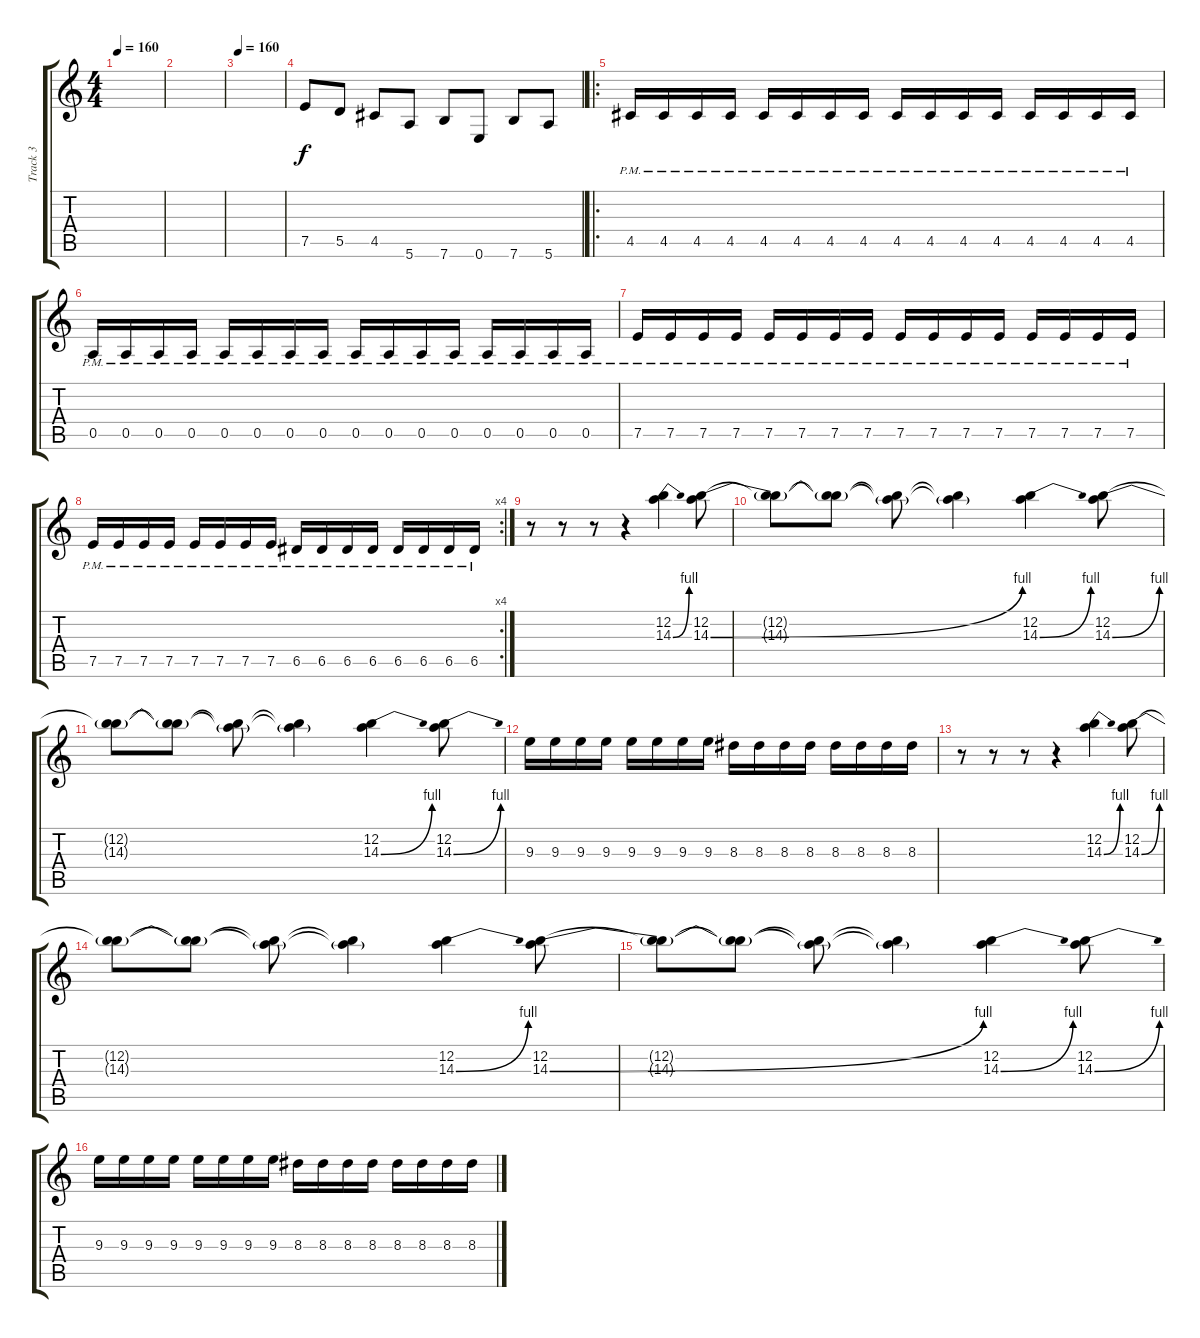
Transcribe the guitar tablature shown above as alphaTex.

\track ("Track 3" "Track 3") {instrument distortionguitar}
\staff {score tabs}
\tuning (E4 B3 G3 D3 A2 E2) {hide}
\ts (4 4)
\tempo 160
\clef g2
\ks c
|
|
\tempo 160
|
7.5.8 5.5.8 4.5.8 5.6.8 7.6.8 0.6.8 7.6.8 5.6.8 |
\ro
4.5{pm}.16 4.5{pm}.16 4.5{pm}.16 4.5{pm}.16 4.5{pm}.16 4.5{pm}.16 4.5{pm}.16 4.5{pm}.16 4.5{pm}.16 4.5{pm}.16 4.5{pm}.16 4.5{pm}.16 4.5{pm}.16 4.5{pm}.16 4.5{pm}.16 4.5{pm}.16 |
0.5{pm}.16 0.5{pm}.16 0.5{pm}.16 0.5{pm}.16 0.5{pm}.16 0.5{pm}.16 0.5{pm}.16 0.5{pm}.16 0.5{pm}.16 0.5{pm}.16 0.5{pm}.16 0.5{pm}.16 0.5{pm}.16 0.5{pm}.16 0.5{pm}.16 0.5{pm}.16 |
7.5{pm}.16 7.5{pm}.16 7.5{pm}.16 7.5{pm}.16 7.5{pm}.16 7.5{pm}.16 7.5{pm}.16 7.5{pm}.16 7.5{pm}.16 7.5{pm}.16 7.5{pm}.16 7.5{pm}.16 7.5{pm}.16 7.5{pm}.16 7.5{pm}.16 7.5{pm}.16 |
\rc 4
7.5{pm}.16 7.5{pm}.16 7.5{pm}.16 7.5{pm}.16 7.5{pm}.16 7.5{pm}.16 7.5{pm}.16 7.5{pm}.16 6.5{pm}.16 6.5{pm}.16 6.5{pm}.16 6.5{pm}.16 6.5{pm}.16 6.5{pm}.16 6.5{pm}.16 6.5{pm}.16 |
r.8 r.8 r.8 r.4 (12.2 14.3{be (bend 0 0 60 4)}).4 (12.2 14.3{be (bend 0 0 60 4)}).8 |
(12.2{t} 14.3{t}).8 (12.2{t} 14.3{t}).8 (12.2{t} 14.3{t}).8 (12.2{t} 14.3{t}).4 (12.2 14.3{be (bend 0 0 60 4)}).4 (12.2 14.3{be (bend 0 0 60 4)}).8 |
(12.2{t} 14.3{t}).8 (12.2{t} 14.3{t}).8 (12.2{t} 14.3{t}).8 (12.2{t} 14.3{t}).4 (12.2 14.3{be (bend 0 0 60 4)}).4 (12.2 14.3{be (bend 0 0 60 4)}).8 |
9.3.16 9.3.16 9.3.16 9.3.16 9.3.16 9.3.16 9.3.16 9.3.16 8.3.16 8.3.16 8.3.16 8.3.16 8.3.16 8.3.16 8.3.16 8.3.16 |
r.8 r.8 r.8 r.4 (12.2 14.3{be (bend 0 0 60 4)}).4 (12.2 14.3{be (bend 0 0 60 4)}).8 |
(12.2{t} 14.3{t}).8 (12.2{t} 14.3{t}).8 (12.2{t} 14.3{t}).8 (12.2{t} 14.3{t}).4 (12.2 14.3{be (bend 0 0 60 4)}).4 (12.2 14.3{be (bend 0 0 60 4)}).8 |
(12.2{t} 14.3{t}).8 (12.2{t} 14.3{t}).8 (12.2{t} 14.3{t}).8 (12.2{t} 14.3{t}).4 (12.2 14.3{be (bend 0 0 60 4)}).4 (12.2 14.3{be (bend 0 0 60 4)}).8 |
9.3.16 9.3.16 9.3.16 9.3.16 9.3.16 9.3.16 9.3.16 9.3.16 8.3.16 8.3.16 8.3.16 8.3.16 8.3.16 8.3.16 8.3.16 8.3.16
